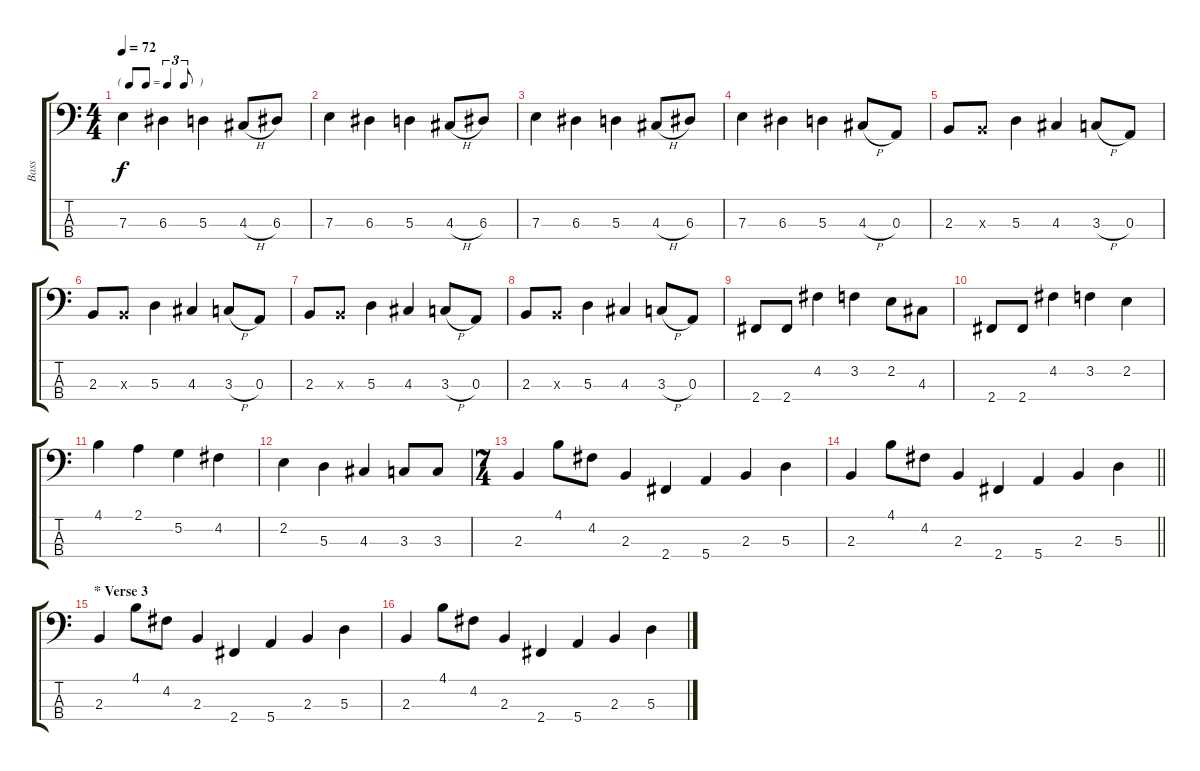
\track ("Bass" "Bass") {instrument electricbassfinger}
\staff {score tabs}
\tuning (G2 D2 A1 E1) {hide}
\ts (4 4)
\tf triplet8th
\tempo 72
\clef f4
\ks c
7.3.4{dy f} 6.3.4 5.3.4 4.3{h}.8 6.3.8 |
7.3.4 6.3.4 5.3.4 4.3{h}.8 6.3.8 |
7.3.4 6.3.4 5.3.4 4.3{h}.8 6.3.8 |
7.3.4 6.3.4 5.3.4 4.3{h}.8 0.3.8 |
2.3.8 2.3{x}.8 5.3.4 4.3.4 3.3{h}.8 0.3.8 |
2.3.8 2.3{x}.8 5.3.4 4.3.4 3.3{h}.8 0.3.8 |
2.3.8 2.3{x}.8 5.3.4 4.3.4 3.3{h}.8 0.3.8 |
2.3.8 2.3{x}.8 5.3.4 4.3.4 3.3{h}.8 0.3.8 |
2.4.8 2.4.8 4.2.4 3.2.4 2.2.8 4.3.8 |
2.4.8 2.4.8 4.2.4 3.2.4 2.2.4 |
4.1.4 2.1.4 5.2.4 4.2.4 |
2.2.4 5.3.4 4.3.4 3.3.8 3.3.8 |
\ts (7 4)
2.3.4 4.1.8 4.2.8 2.3.4 2.4.4 5.4.4 2.3.4 5.3.4 |
\barLineRight lightlight
2.3.4 4.1.8 4.2.8 2.3.4 2.4.4 5.4.4 2.3.4 5.3.4 |
\section ("" "* Verse 3")
2.3.4 4.1.8 4.2.8 2.3.4 2.4.4 5.4.4 2.3.4 5.3.4 |
2.3.4 4.1.8 4.2.8 2.3.4 2.4.4 5.4.4 2.3.4 5.3.4
